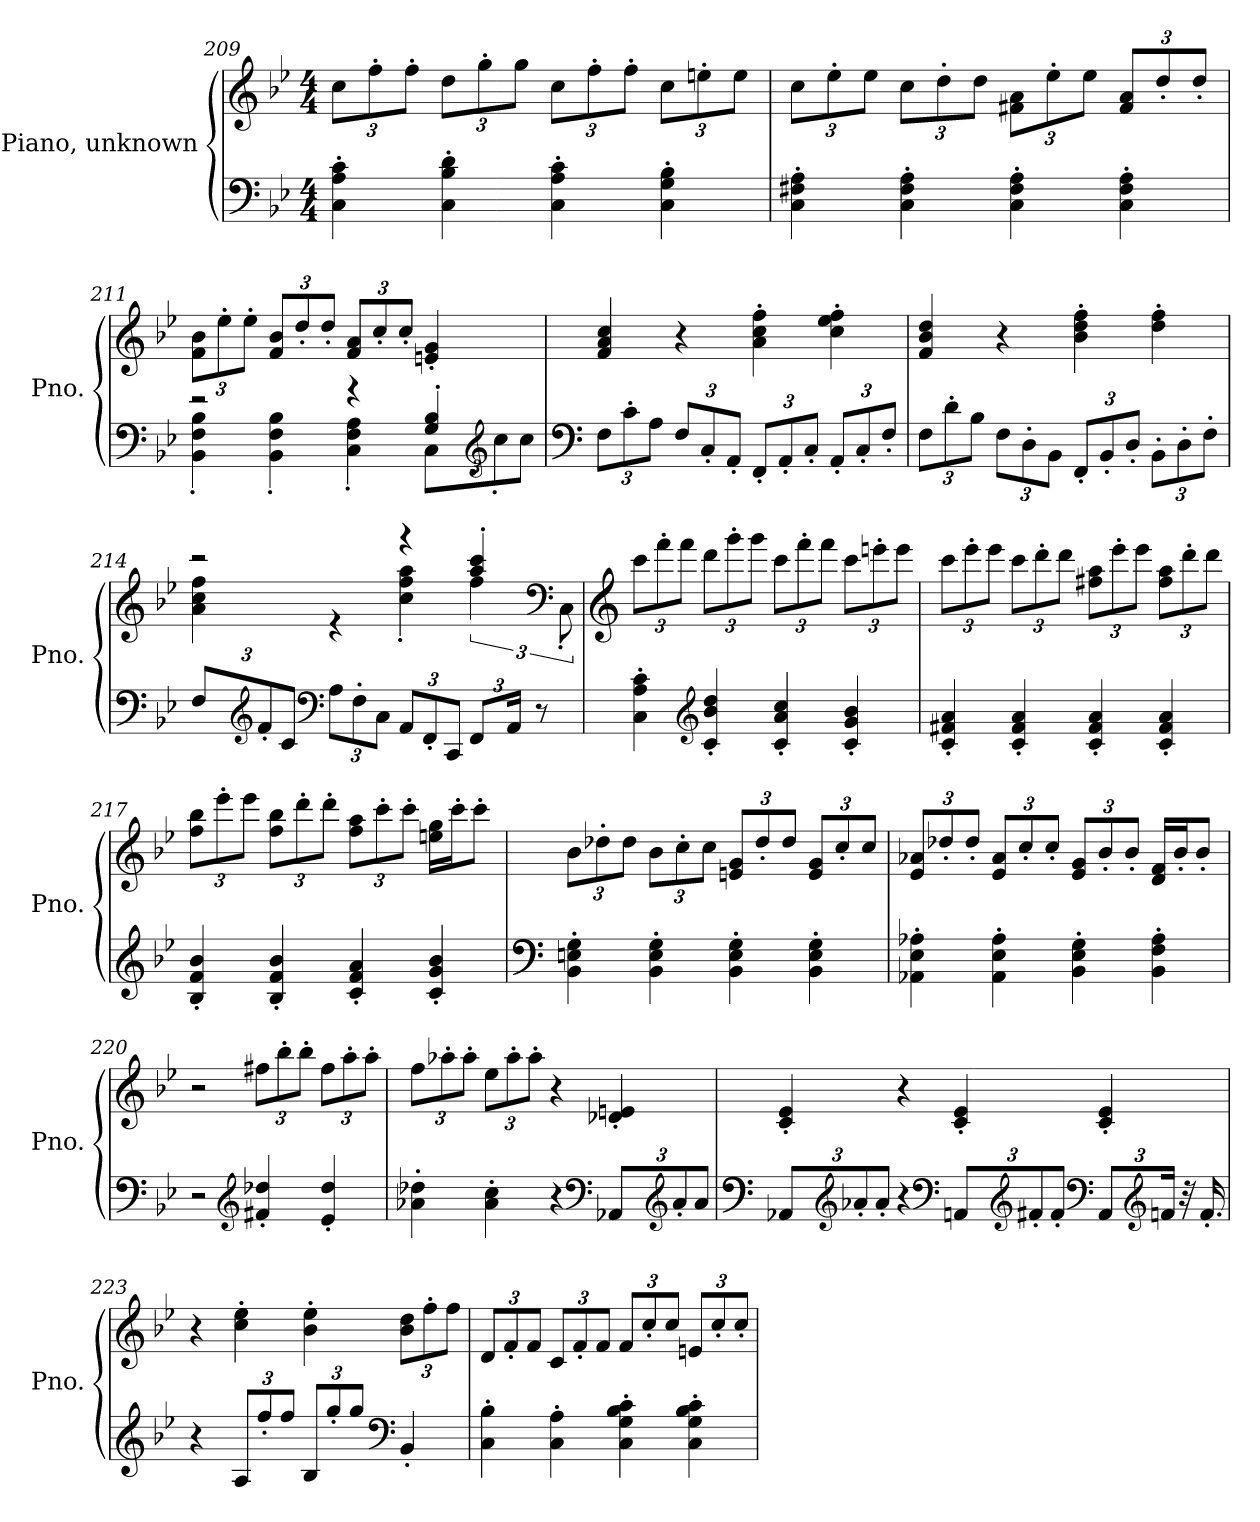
**kern	**kern
*part1	*part1
*staff2	*staff1
*I"Piano, unknown	*
*I'Pno.	*
!!LO:PB:g=z
*clefF4	*clefG2
*k[b-e-]	*k[b-e-]
*M4/4	*M4/4
*	*Xbrackettup
=209	=209
4C\' 4A\' 4c\'	12cc\L
.	12ff'\
.	12ff'\J
4C\' 4B-\' 4d\'	12dd\L
.	12gg'\
.	12gg\J
4C\' 4A\' 4c\'	12cc\L
.	12ff'\
.	12ff'\J
4C\' 4G\' 4B-\'	12cc\L
.	12een'\
.	12ee\J
=210	=210
4C\' 4F#X\' 4A\'	12cc\L
.	12ee-'\
.	12ee-\J
4C\' 4F#\' 4A\'	12cc\L
.	12dd'\
.	12dd\J
4C\' 4F#\' 4A\'	12f#X\ 12a\L
.	12ee-'\
.	12ee-\J
4C\' 4F#\' 4A\'	12f#/ 12a/L
.	12dd'/
.	12dd'/J
=211	=211
*^	*
2r	4BB-\' 4F\' 4B-\'	12f\ 12b-\L
.	.	12ee-'\
.	.	12ee-'\J
.	4BB-\' 4F\' 4B-\'	12f/ 12b-/L
.	.	12dd'/
.	.	12dd'/J
4r	4C\' 4F\' 4A\'	12f/ 12a/L
.	.	12cc'/
.	.	12cc'/J
*	*Xbrackettup	*
4G/' 4B-/'	12C\L	4en/' 4g/'
*clefG2	*	*
.	12cc'\	.
.	12cc\J	.
*v	*v	*
!!LO:LB:g=z
=212	=212
*clefF4	*
12F\L	4f/ 4a/ 4cc/
12c'\	.
12A\J	.
12F/L	4r
12C'/	.
12AA'/J	.
12FF'/L	4a\' 4cc\' 4ff\'
12AA'/	.
12C'/J	.
12AA'/L	4cc\' 4ee-\' 4ff\'
12C'/	.
12F'/J	.
=213	=213
12F\L	4f/ 4b-/ 4dd/
12d'\	.
12B-\J	.
12F\L	4r
12D'\	.
12BB-\J	.
12FF'/L	4b-\' 4dd\' 4ff\'
12BB-'/	.
12D'/J	.
12BB-'\L	4dd\' 4ff\'
12D'\	.
12F'\J	.
=214	=214
*	*^
12F/L	2r	4a\ 4cc\ 4ff\
*clefG2	*	*
12f'/	.	.
12c/J	.	.
*clefF4	*	*
12A\L	.	4r
12F'\	.	.
12C\J	.	.
12AA/L	4r	4cc\' 4ff\' 4aa\'
12FF'/	.	.
12CC/J	.	.
*	*	*brackettup
12FF/L	4aa/' 4ccc/'	6ff\
24AA/Jk	.	.
8r	.	.
*	*clefF4	*
.	.	12C'\
*	*v	*v
!!LO:LB:g=z
=215	=215
*	*clefG2
*	*Xbrackettup
4C\' 4A\' 4c\'	12ccc\L
.	12fff'\
.	12fff\J
*clefG2	*
4c/' 4b-/' 4dd/'	12ddd\L
.	12ggg'\
.	12ggg\J
4c/' 4a/' 4cc/'	12ccc\L
.	12fff'\
.	12fff\J
4c/' 4g/' 4b-/'	12ccc\L
.	12eeen'\
.	12eee\J
=216	=216
4c/' 4f#X/' 4a/'	12ccc\L
.	12eee-'\
.	12eee-\J
4c/' 4f#/' 4a/'	12ccc\L
.	12ddd'\
.	12ddd\J
4c/' 4f#/' 4a/'	12ff#X\ 12aa\L
.	12eee-'\
.	12eee-\J
4c/' 4f#/' 4a/'	12ff#\ 12aa\L
.	12ddd'\
.	12ddd\J
!!LO:LB:g=z
=217	=217
4B-/' 4f/' 4b-/'	12ff\ 12bb-\L
.	12eee-'\
.	12eee-\J
4B-/' 4f/' 4b-/'	12ff\ 12bb-\L
.	12ddd'\
.	12ddd'\J
4c/' 4f/' 4a/'	12ff\ 12aa\L
.	12ccc'\
.	12ccc'\J
4c/' 4g/' 4b-/'	16een\ 16gg\LL
.	16ccc'\J
.	8ccc'\J
=218	=218
*clefF4	*
4BB-\' 4En\' 4G\'	12b-\L
.	12dd-X'\
.	12dd-\J
4BB-\' 4E\' 4G\'	12b-\L
.	12cc'\
.	12cc\J
4BB-\' 4E\' 4G\'	12en/ 12g/L
.	12dd-'/
.	12dd-/J
4BB-\' 4E\' 4G\'	12e/ 12g/L
.	12cc'/
.	12cc/J
=219	=219
4AA-X\' 4E-\' 4A-X\'	12e-/ 12a-X/L
.	12dd-X'/
.	12dd-'/J
4AA-\' 4E-\' 4A-\'	12e-/ 12a-/L
.	12cc'/
.	12cc'/J
4BB-\' 4E-\' 4G\'	12e-/ 12g/L
.	12b-'/
.	12b-'/J
4BB-\' 4F\' 4A-\'	16d/ 16f/LL
.	16b-'/J
.	8b-'/J
!!LO:LB:g=z
=220	=220
2r	2r
*clefG2	*
4f#X/' 4dd-X/'	12ff#X\L
.	12bb-'\
.	12bb-'\J
4e-/' 4dd-/'	12ff#\L
.	12aa'\
.	12aa'\J
=221	=221
4a-X\' 4dd-X\'	12ff\L
.	12aa-X'\
.	12aa-'\J
4a-\' 4cc\'	12ee-\L
.	12aa-'\
.	12aa-'\J
4r	4r
*clefF4	*
12AA-X/L	4d-X/' 4en/'
*clefG2	*
12a-'/	.
12a-/J	.
!!LO:LB:g=z
=222	=222
*clefF4	*
12AA-X/L	4c/' 4e-/'
*clefG2	*
12a-X'/	.
12a-'/J	.
4r	4r
*clefF4	*
12AAn/L	4c/' 4e-/'
*clefG2	*
12f#X'/	.
12f#'/J	.
*clefF4	*
12AA/L	4c/' 4e-/'
*clefG2	*
24fn/Jk	.
32r	.
16.f'/	.
=223	=223
4r	4r
12A/L	4cc\' 4ee-\'
12ff'/	.
12ff/J	.
12B-/L	4b-\' 4ee-\'
12gg'/	.
12gg/J	.
*clefF4	*
4BB-'/	12b-\ 12dd\L
.	12ff'\
.	12ff\J
!!LO:PB:g=z
=224	=224
4C\' 4B-\'	12d/L
.	12f'/
.	12f/J
4C\' 4A\'	12c/L
.	12f'/
.	12f/J
4C\' 4G\' 4B-\' 4c\'	12f/L
.	12cc'/
.	12cc/J
4C\' 4G\' 4B-\' 4c\'	12en/L
.	12cc'/
.	12cc'/J
=	=
*-	*-
